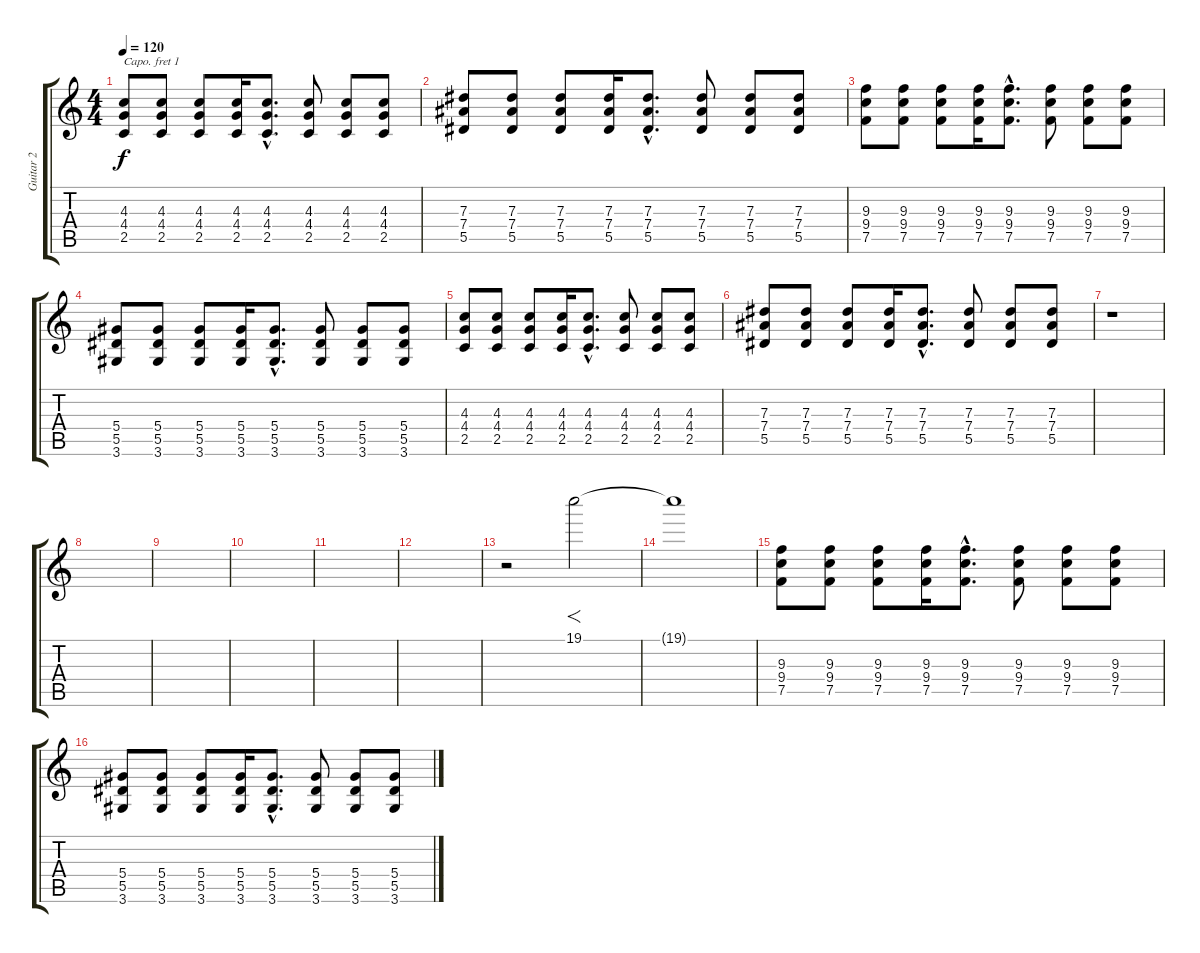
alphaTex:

\track ("Guitar 2" "Guitar 2") {instrument distortionguitar}
\staff {score tabs}
\capo 1
\tuning (E4 B3 G3 D3 A2 E2) {hide}
\ts (4 4)
\tempo 120
\clef g2
\ks c
(4.3 4.4 2.5).8{dy f} (4.3 4.4 2.5).8 (4.3 4.4 2.5).8 (4.3 4.4 2.5).16 (4.3{hac} 4.4{hac} 2.5{hac}).8{d} (4.3 4.4 2.5).8 (4.3 4.4 2.5).8 (4.3 4.4 2.5).8 |
(7.3 7.4 5.5).8 (7.3 7.4 5.5).8 (7.3 7.4 5.5).8 (7.3 7.4 5.5).16 (7.3{hac} 7.4{hac} 5.5{hac}).8{d} (7.3 7.4 5.5).8 (7.3 7.4 5.5).8 (7.3 7.4 5.5).8 |
(9.3 9.4 7.5).8 (9.3 9.4 7.5).8 (9.3 9.4 7.5).8 (9.3 9.4 7.5).16 (9.3{hac} 9.4{hac} 7.5{hac}).8{d} (9.3 9.4 7.5).8 (9.3 9.4 7.5).8 (9.3 9.4 7.5).8 |
(5.4 5.5 3.6).8 (5.4 5.5 3.6).8 (5.4 5.5 3.6).8 (5.4 5.5 3.6).16 (5.4{hac} 5.5{hac} 3.6{hac}).8{d} (5.4 5.5 3.6).8 (5.4 5.5 3.6).8 (5.4 5.5 3.6).8 |
(4.3 4.4 2.5).8 (4.3 4.4 2.5).8 (4.3 4.4 2.5).8 (4.3 4.4 2.5).16 (4.3{hac} 4.4{hac} 2.5{hac}).8{d} (4.3 4.4 2.5).8 (4.3 4.4 2.5).8 (4.3 4.4 2.5).8 |
(7.3 7.4 5.5).8 (7.3 7.4 5.5).8 (7.3 7.4 5.5).8 (7.3 7.4 5.5).16 (7.3{hac} 7.4{hac} 5.5{hac}).8{d} (7.3 7.4 5.5).8 (7.3 7.4 5.5).8 (7.3 7.4 5.5).8 |
r.1 |
|
|
|
|
|
r.2 19.1.2{f} |
19.1{t}.1 |
(9.3 9.4 7.5).8 (9.3 9.4 7.5).8 (9.3 9.4 7.5).8 (9.3 9.4 7.5).16 (9.3{hac} 9.4{hac} 7.5{hac}).8{d} (9.3 9.4 7.5).8 (9.3 9.4 7.5).8 (9.3 9.4 7.5).8 |
(5.4 5.5 3.6).8 (5.4 5.5 3.6).8 (5.4 5.5 3.6).8 (5.4 5.5 3.6).16 (5.4{hac} 5.5{hac} 3.6{hac}).8{d} (5.4 5.5 3.6).8 (5.4 5.5 3.6).8 (5.4 5.5 3.6).8
